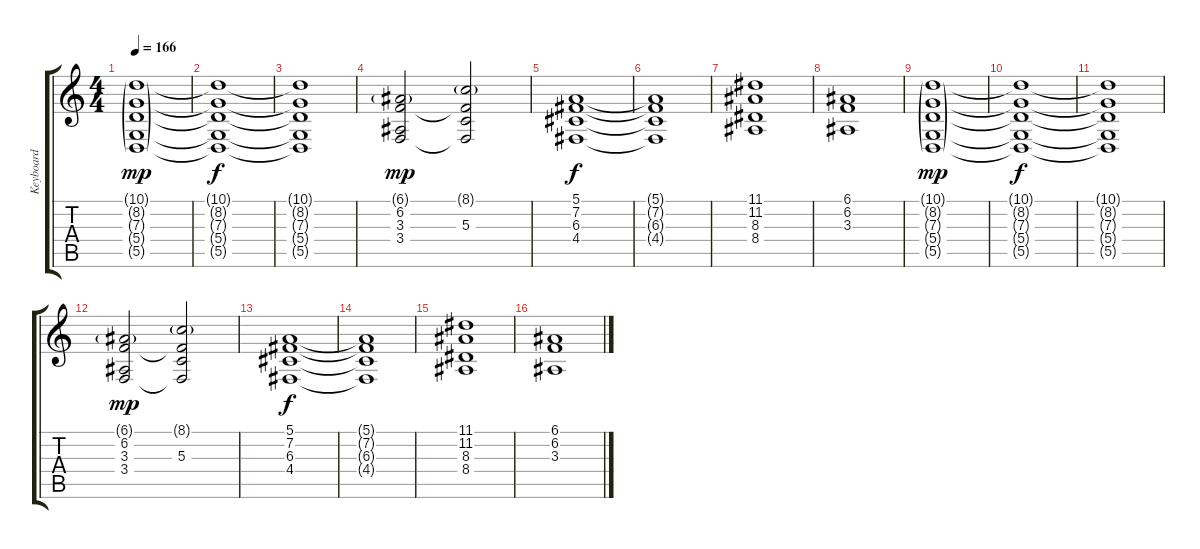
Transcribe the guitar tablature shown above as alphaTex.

\track ("Keyboard" "Keyboard") {instrument pad4choir}
\staff {score tabs}
\tuning (E4 B3 G3 D3 A2 E2) {hide}
\ts (4 4)
\tempo 166
\clef g2
\ks c
(10.1{g} 8.2{g} 7.3{g} 5.4{g} 5.5{g}).1{dy mp} |
(10.1{t} 8.2{t} 7.3{t} 5.4{t} 5.5{t}).1{dy f} |
(10.1{t} 8.2{t} 7.3{t} 5.4{t} 5.5{t}).1 |
(6.1{g} 6.2 3.3 3.4).2{dy mp} (8.1{g} 6.2{t} 5.3 3.4{t}).2 |
(5.1 7.2 6.3 4.4).1{dy f} |
(5.1{t} 7.2{t} 6.3{t} 4.4{t}).1 |
(11.1 11.2 8.3 8.4).1 |
(6.1 6.2 3.3).1 |
(10.1{g} 8.2{g} 7.3{g} 5.4{g} 5.5{g}).1{dy mp} |
(10.1{t} 8.2{t} 7.3{t} 5.4{t} 5.5{t}).1{dy f} |
(10.1{t} 8.2{t} 7.3{t} 5.4{t} 5.5{t}).1 |
(6.1{g} 6.2 3.3 3.4).2{dy mp} (8.1{g} 6.2{t} 5.3 3.4{t}).2 |
(5.1 7.2 6.3 4.4).1{dy f} |
(5.1{t} 7.2{t} 6.3{t} 4.4{t}).1 |
(11.1 11.2 8.3 8.4).1 |
(6.1 6.2 3.3).1
